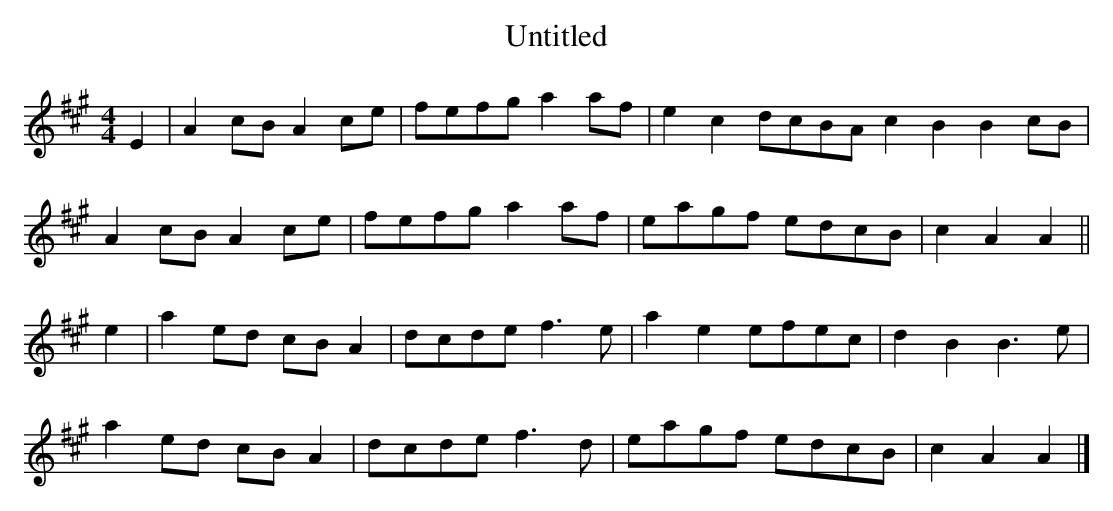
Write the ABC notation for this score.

X:1
T:Untitled
L:1/8
M:4/4
K:A
E2|A2 cB A2 ce|fefg a2 af|e2 c2 dcBA c2 B2 B2 cB|
A2 cB A2 ce|fefg a2 af|eagf edcB|c2 A2 A2||
e2|a2 ed cB A2|dcde f3 e|a2 e2 efec|d2 B2 B3 e|
a2 ed cB A2|dcde f3 d|eagf edcB|c2 A2 A2|]
